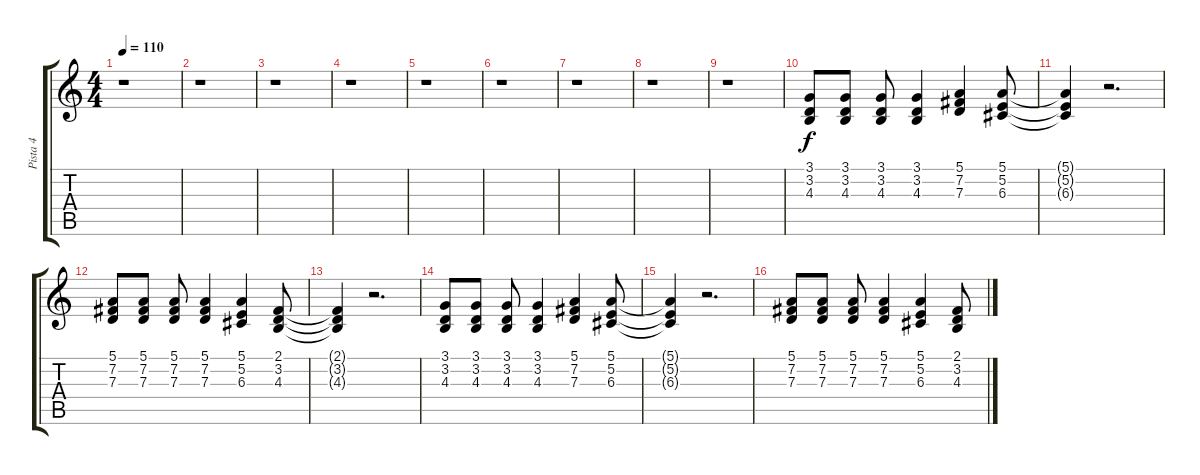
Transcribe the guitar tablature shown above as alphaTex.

\track ("Pista 4" "Pista 4") {instrument trombone}
\staff {score tabs}
\tuning (E4 B3 G3 D3 A2 E2) {hide}
\ts (4 4)
\tempo 110
\clef g2
\ks c
r.1{dy f} |
r.1 |
r.1 |
r.1 |
r.1 |
r.1 |
r.1 |
r.1 |
r.1 |
(3.1 3.2 4.3).8 (3.1 3.2 4.3).8 (3.1 3.2 4.3).8 (3.1 3.2 4.3).4 (5.1 7.2 7.3).4 (5.1 5.2 6.3).8 |
(5.1{t} 5.2{t} 6.3{t}).4 r.2{d} |
(5.1 7.2 7.3).8 (5.1 7.2 7.3).8 (5.1 7.2 7.3).8 (5.1 7.2 7.3).4 (5.1 5.2 6.3).4 (2.1 3.2 4.3).8 |
(2.1{t} 3.2{t} 4.3{t}).4 r.2{d} |
(3.1 3.2 4.3).8 (3.1 3.2 4.3).8 (3.1 3.2 4.3).8 (3.1 3.2 4.3).4 (5.1 7.2 7.3).4 (5.1 5.2 6.3).8 |
(5.1{t} 5.2{t} 6.3{t}).4 r.2{d} |
(5.1 7.2 7.3).8 (5.1 7.2 7.3).8 (5.1 7.2 7.3).8 (5.1 7.2 7.3).4 (5.1 5.2 6.3).4 (2.1 3.2 4.3).8
